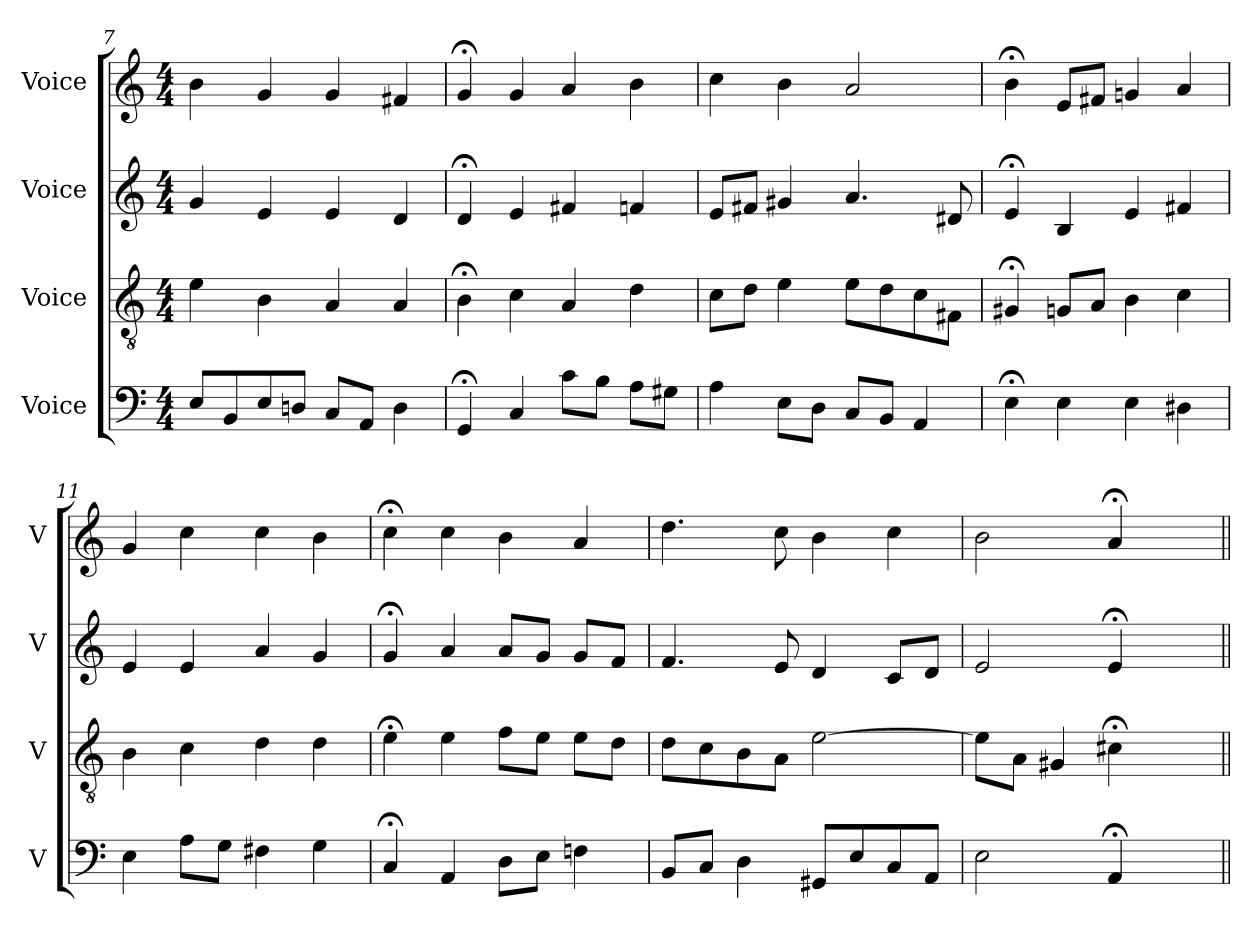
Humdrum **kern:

**kern	**kern	**kern	**kern
*part4	*part3	*part2	*part1
*staff4	*staff3	*staff2	*staff1
*I"Voice	*I"Voice	*I"Voice	*I"Voice
*I'V	*I'V	*I'V	*I'V
*clefF4	*clefGv2	*clefG2	*clefG2
*k[]	*k[]	*k[]	*k[]
*M4/4	*M4/4	*M4/4	*M4/4
=7	=7	=7	=7
8E/L	4e\	4g/	4b\
8BB/	.	.	.
8E/	4B\	4e/	4g/
8Dn/J	.	.	.
8C/L	4A/	4e/	4g/
8AA/J	.	.	.
4D\	4A/	4d/	4f#X/
=8	=8	=8	=8
4GG;/	4B;\	4d;/	4g;/
4C/	4c\	4e/	4g/
8c\L	4A/	4f#X/	4a/
8B\J	.	.	.
8A\L	4d\	4fn/	4b\
8G#X\J	.	.	.
!!LO:LB:g=z
=9	=9	=9	=9
4A\	8c\L	8e/L	4cc\
.	8d\J	8f#X/J	.
8E\L	4e\	4g#X/	4b\
8D\J	.	.	.
8C/L	8e\L	4.a/	2a/
8BB/J	8d\	.	.
4AA/	8c\	.	.
.	8F#X\J	8d#X/	.
=10	=10	=10	=10
4E;\	4G#X;/	4e;/	4b;\
4E\	8Gn/L	4B/	8e/L
.	8A/J	.	8f#X/J
4E\	4B\	4e/	4gn/
4D#X\	4c\	4f#X/	4a/
=11	=11	=11	=11
4E\	4B\	4e/	4g/
8A\L	4c\	4e/	4cc\
8G\J	.	.	.
4F#X\	4d\	4a/	4cc\
4G\	4d\	4g/	4b\
=12	=12	=12	=12
4C;/	4e;\	4g;/	4cc;\
4AA/	4e\	4a/	4cc\
8D\L	8f\L	8a/L	4b\
8E\J	8e\J	8g/J	.
4Fn\	8e\L	8g/L	4a/
.	8d\J	8f/J	.
!!LO:PB:g=z
=13	=13	=13	=13
8BB/L	8d\L	4.f/	4.dd\
8C/J	8c\	.	.
4D\	8B\	.	.
.	8A\J	8e/	8cc\
8GG#X/L	[2e\	4d/	4b\
8E/	.	.	.
8C/	.	8c/L	4cc\
8AA/J	.	8d/J	.
=14	=14	=14	=14
2E\	8e\L]	2e/	2b\
.	8A\J	.	.
.	4G#X/	.	.
4AA;/	4c#X;\	4e;/	4a;/
4ryy	4ryy	4ryy	4ryy
=||	=||	=||	=||
*-	*-	*-	*-
